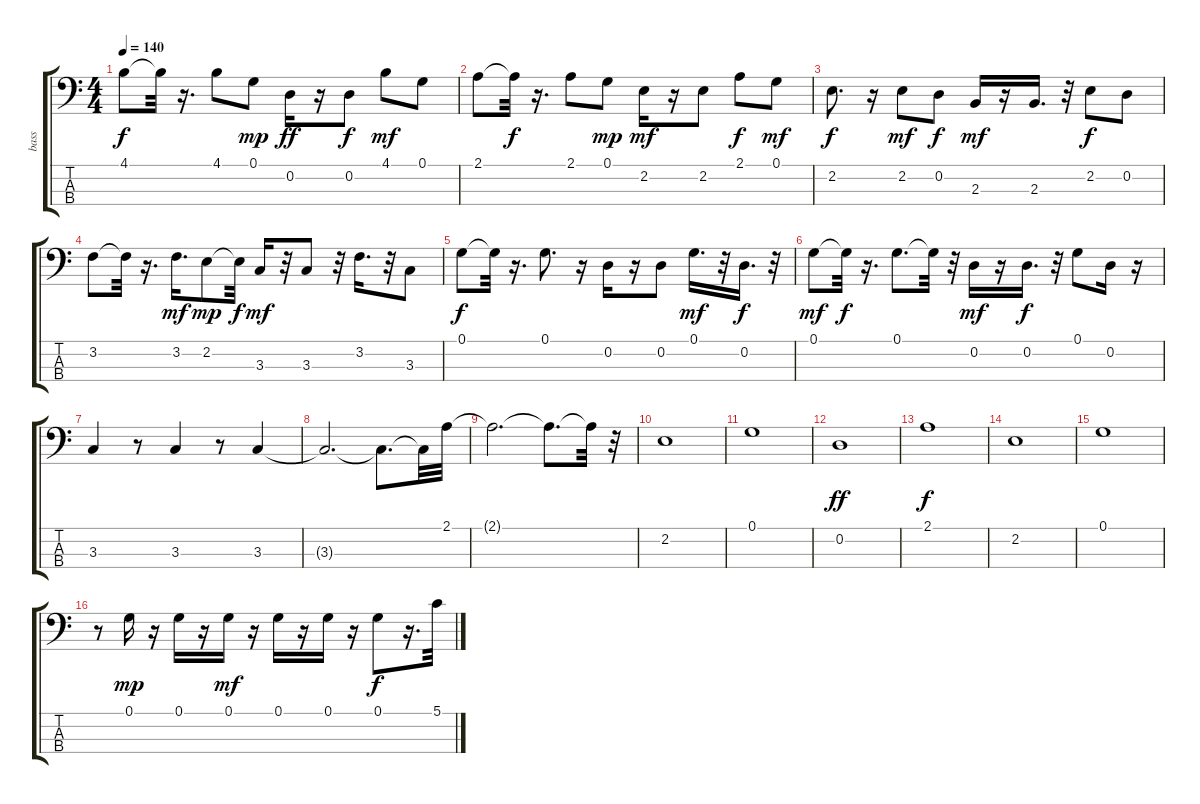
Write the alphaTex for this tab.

\track ("bass" "bass") {instrument electricbassfinger}
\staff {score tabs}
\tuning (G2 D2 A1 E1) {hide}
\ts (4 4)
\tempo 140
\clef f4
\ks c
4.1.8{dy f} 4.1{t}.32 r.16{d} 4.1.8 0.1.8{dy mp} 0.2.16{dy ff} r.16 0.2.8{dy f} 4.1.8{dy mf} 0.1.8 |
2.1.8 2.1{t}.32{dy f} r.16{d} 2.1.8 0.1.8{dy mp} 2.2.16{dy mf} r.16 2.2.8 2.1.8{dy f} 0.1.8{dy mf} |
2.2.8{d dy f} r.16 2.2.8{dy mf} 0.2.8{dy f} 2.3.16{dy mf} r.16 2.3.16{d} r.32 2.2.8{dy f} 0.2.8 |
3.2.8 3.2{t}.32 r.16{d} 3.2.16{d dy mf} 2.2.8{dy mp} 2.2{t}.32{dy f} 3.3.16{dy mf} r.32 3.3.8 r.32 3.2.16{d} r.32 3.3.8 |
0.1.8{dy f} 0.1{t}.32 r.16{d} 0.1.8{d} r.16 0.2.16 r.16 0.2.8 0.1.16{d dy mf} r.32 0.2.16{d dy f} r.32 |
0.1.8{dy mf} 0.1{t}.32{dy f} r.16{d} 0.1.8{d} 0.1{t}.32 r.32 0.2.16{dy mf} r.16 0.2.16{d dy f} r.32 0.1.8 0.2.16 r.16 |
3.3.4 r.8 3.3.4 r.8 3.3.4 |
3.3{t}.2{d} 3.3{t}.8{d} 3.3{t}.32 2.1.32 |
2.1{t}.2{d} 2.1{t}.8{d} 2.1{t}.32 r.32 |
2.2.1 |
0.1.1 |
0.2.1{dy ff} |
2.1.1{dy f} |
2.2.1 |
0.1.1 |
r.8 0.1.16{dy mp} r.16 0.1.16 r.16 0.1.16{dy mf} r.16 0.1.16 r.16 0.1.16 r.16 0.1.8{dy f} r.16{d} 5.1.32
